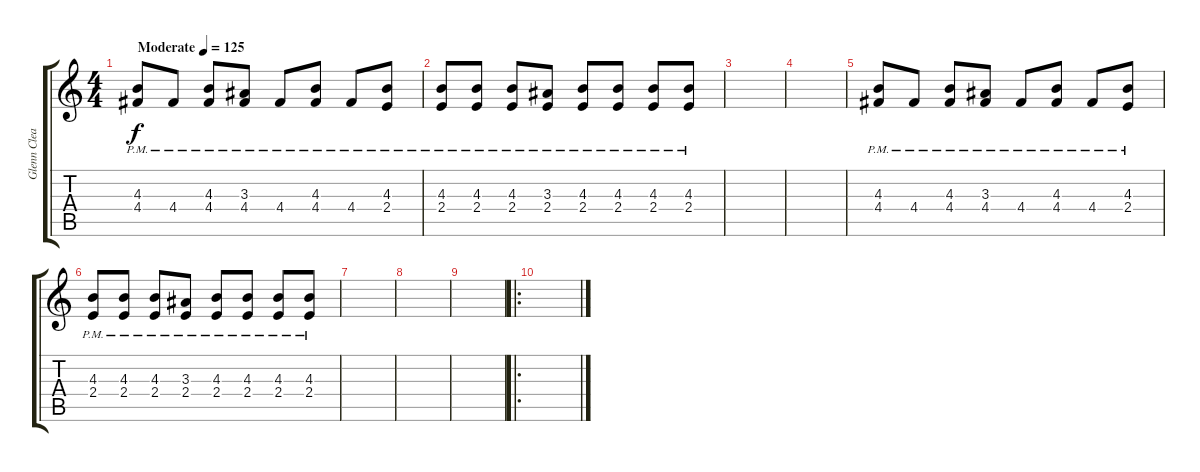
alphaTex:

\track ("Glenn Clean" "Glenn Clea") {instrument electricguitarclean}
\staff {score tabs}
\tuning (E4 B3 G3 D3 A2 E2) {hide}
\ts (4 4)
\tempo (125 "Moderate")
\clef g2
\ks c
(4.3 4.4{pm}).8{dy f instrument electricguitarclean} 4.4{pm}.8 (4.3 4.4{pm}).8 (3.3 4.4{pm}).8 4.4{pm}.8 (4.3 4.4{pm}).8 4.4{pm}.8 (4.3 2.4{pm}).8 |
(4.3 2.4{pm}).8 (4.3 2.4{pm}).8 (4.3 2.4{pm}).8 (3.3 2.4{pm}).8 (4.3 2.4{pm}).8 (4.3 2.4{pm}).8 (4.3 2.4{pm}).8 (4.3 2.4{pm}).8 |
|
|
(4.3 4.4{pm}).8 4.4{pm}.8 (4.3 4.4{pm}).8 (3.3 4.4{pm}).8 4.4{pm}.8 (4.3 4.4{pm}).8 4.4{pm}.8 (4.3 2.4{pm}).8 |
(4.3 2.4{pm}).8 (4.3 2.4{pm}).8 (4.3 2.4{pm}).8 (3.3 2.4{pm}).8 (4.3 2.4{pm}).8 (4.3 2.4{pm}).8 (4.3 2.4{pm}).8 (4.3 2.4{pm}).8 |
|
|
|
\ro
